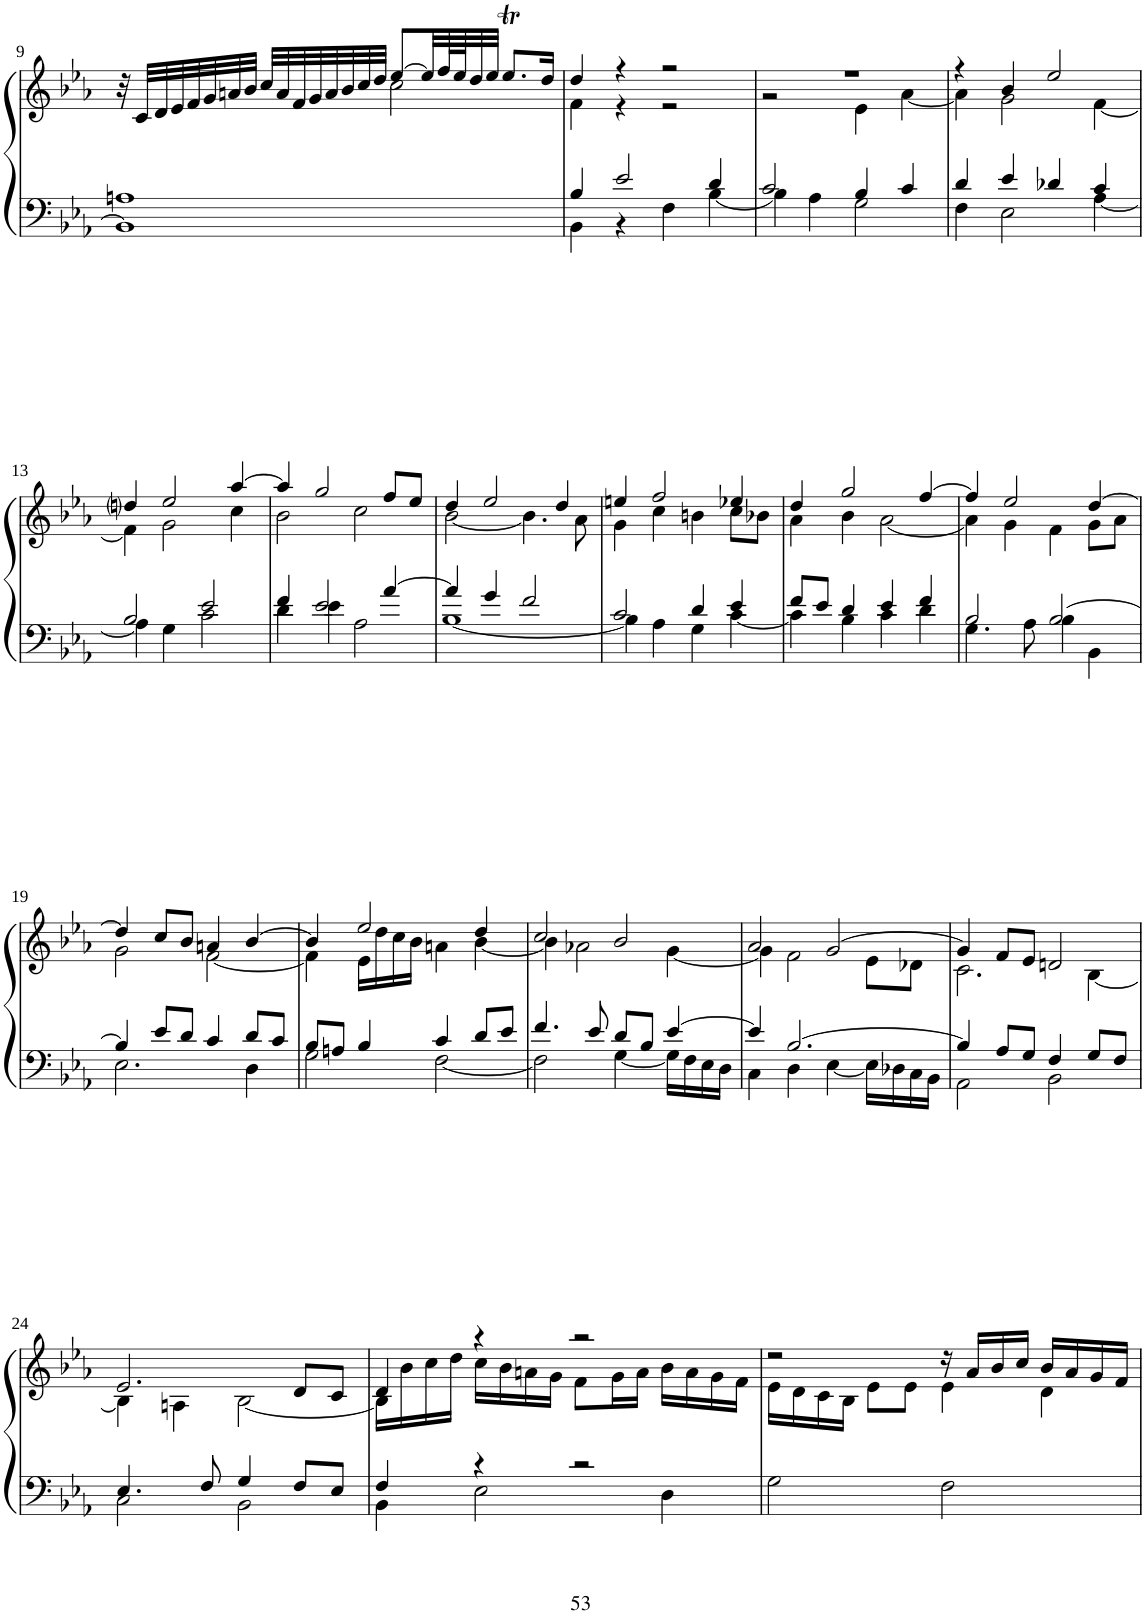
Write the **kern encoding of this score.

**kern	**kern
*part1	*part1
*staff2	*staff1
*I"Piano	*
*I'Pno	*
!!LO:PB:g=z
*clefF4	*clefG2
*k[b-e-a-]	*k[b-e-a-]
*M4/4	*M4/4
*met(c)	*met(c)
=9	=9
*^	*^
1BB-]	1An	32r	2ryy
.	.	32c/LLL	.
.	.	32d/	.
.	.	32e-/	.
.	.	32f/	.
.	.	32g/	.
.	.	32an/	.
.	.	32b-/JJJ	.
.	.	32cc/LLL	.
.	.	32a/	.
.	.	32f/	.
.	.	32g/	.
.	.	32a/	.
.	.	32b-/	.
.	.	32cc/	.
.	.	32dd/JJJ	.
.	.	[8ee-/L	2cc\
.	.	32ee-/LL]	.
.	.	64ff/L	.
.	.	64ee-/J	.
.	.	32dd/	.
.	.	32ee-/JJJ	.
.	.	8.ee-T/L	.
.	.	16dd/Jk	.
=10	=10	=10	=10
4B-/	4BB-\	4dd/	4f\
2e-/	4r	4r	4r
.	4F\	2r	2r
4d/	[4B-\	.	.
=11	=11	=11	=11
2c/	4B-\]	1r	2r
.	4A-\	.	.
4B-/	2G\	.	4e-\
4c/	.	.	[4a-\
=12	=12	=12	=12
4d/	4F\	4r	4a-\]
4e-/	2E-\	4b-/	2g\
4d-X/	.	2ee-/	.
4c/	[4A-\	.	[4f\
!!LO:LB:g=z	!!
=13	=13	=13	=13
2B-/	4A-\]	4ddni/	4f\]
.	4G\	2ee-/	2g\
2e-/	2c\	.	.
.	.	[4aa-/	4cc\
=14	=14	=14	=14
4f/	4d\	4aa-/]	2b-\
2e-/	4e-\	2gg/	.
.	2A-\	.	2cc\
[4a-/	.	8ff/L	.
.	.	8ee-/J	.
=15	=15	=15	=15
4a-/]	[1B-	4dd/	[2b-\
4g/	.	2ee-/	.
2f/	.	.	4.b-\]
.	.	4dd/	.
.	.	.	8a-\
=16	=16	=16	=16
2c/	4B-\]	4een/	4g\
.	4A-\	2ff/	4cc\
4d/	4G\	.	4bn\
4e-/	[4c\	4ee-X/	8cc\L
.	.	.	8b-X\J
=17	=17	=17	=17
8f/L	4c\]	4dd/	4a-\
8e-/J	.	.	.
4d/	4B-\	2gg/	4b-\
4e-/	4c\	.	[2a-\
4f/	4d\	[4ff/	.
=18	=18	=18	=18
2B-/	4.G\	4ff/]	4a-\]
.	.	2ee-/	4g\
.	8A-\	.	.
[2B-/	4B-\	.	4f\
.	4BB-\	[4dd/	8g\L
.	.	.	8a-\J
!!LO:LB:g=z	!!
=19	=19	=19	=19
4B-/]	2.E-\	4dd/]	2g\
8e-/L	.	8cc/L	.
8d/J	.	8b-/J	.
4c/	.	4an/	[2f\
8d/L	4D\	[4b-/	.
8c/J	.	.	.
=20	=20	=20	=20
8B-/L	2G\	4b-/]	4f\]
8An/J	.	.	.
4B-/	.	2ee-/	16e-\LL
.	.	.	16dd\
.	.	.	16cc\
.	.	.	16b-\JJ
4c/	[2F\	.	4an\
8d/L	.	4dd/	[4b-\
8e-/J	.	.	.
=21	=21	=21	=21
4.f/	2F\]	2cc/	4b-\]
.	.	.	2a-X\
8e-/	.	.	.
8d/L	[4G\	2b-/	.
8B-/J	.	.	.
[4e-/	16G\LL]	.	[4g\
.	16F\	.	.
.	16E-\	.	.
.	16D\JJ	.	.
=22	=22	=22	=22
4e-/]	4C\	2a-/	4g\]
[2.B-/	4D\	.	2f\
.	[4E-\	[2g/	.
.	16E-\LL]	.	8e-\L
.	16D-X\	.	.
.	16C\	.	8d-X\J
.	16BB-\JJ	.	.
=23	=23	=23	=23
4B-/]	2AA-\	4g/]	2.c\
8A-/L	.	8f/L	.
8G/J	.	8e-/J	.
4F/	2BB-\	2dn/	.
8G/L	.	.	[4B-\
8F/J	.	.	.
!!LO:LB:g=z	!!
=24	=24	=24	=24
4.E-/	2C\	2.e-/	4B-\]
.	.	.	4An\
8F/	.	.	.
4G/	2BB-\	.	[2B-\
8F/L	.	8d/L	.
8E-/J	.	8c/J	.
=25	=25	=25	=25
4F/	4BB-\	4d/	16B-\LL]
.	.	.	16b-\
.	.	.	16cc\
.	.	.	16dd\JJ
4r	2E-\	4r	16cc\LL
.	.	.	16b-\
.	.	.	16an\
.	.	.	16g\JJ
2r	.	2r	8f\L
.	.	.	16g\L
.	.	.	16a\JJ
.	4D\	.	16b-\LL
.	.	.	16a\
.	.	.	16g\
.	.	.	16f\JJ
*v	*v	*	*
=26	=26	=26
2G\	2r	16e-\LL
.	.	16d\
.	.	16c\
.	.	16B-\JJ
.	.	8e-\L
.	.	8e-\J
2F\	16r	4e-\
.	16a-/LL	.
.	16b-/	.
.	16cc/JJ	.
.	16b-/LL	4d\
.	16a-/	.
.	16g/	.
.	16f/JJ	.
*	*v	*v
=	=
*-	*-
